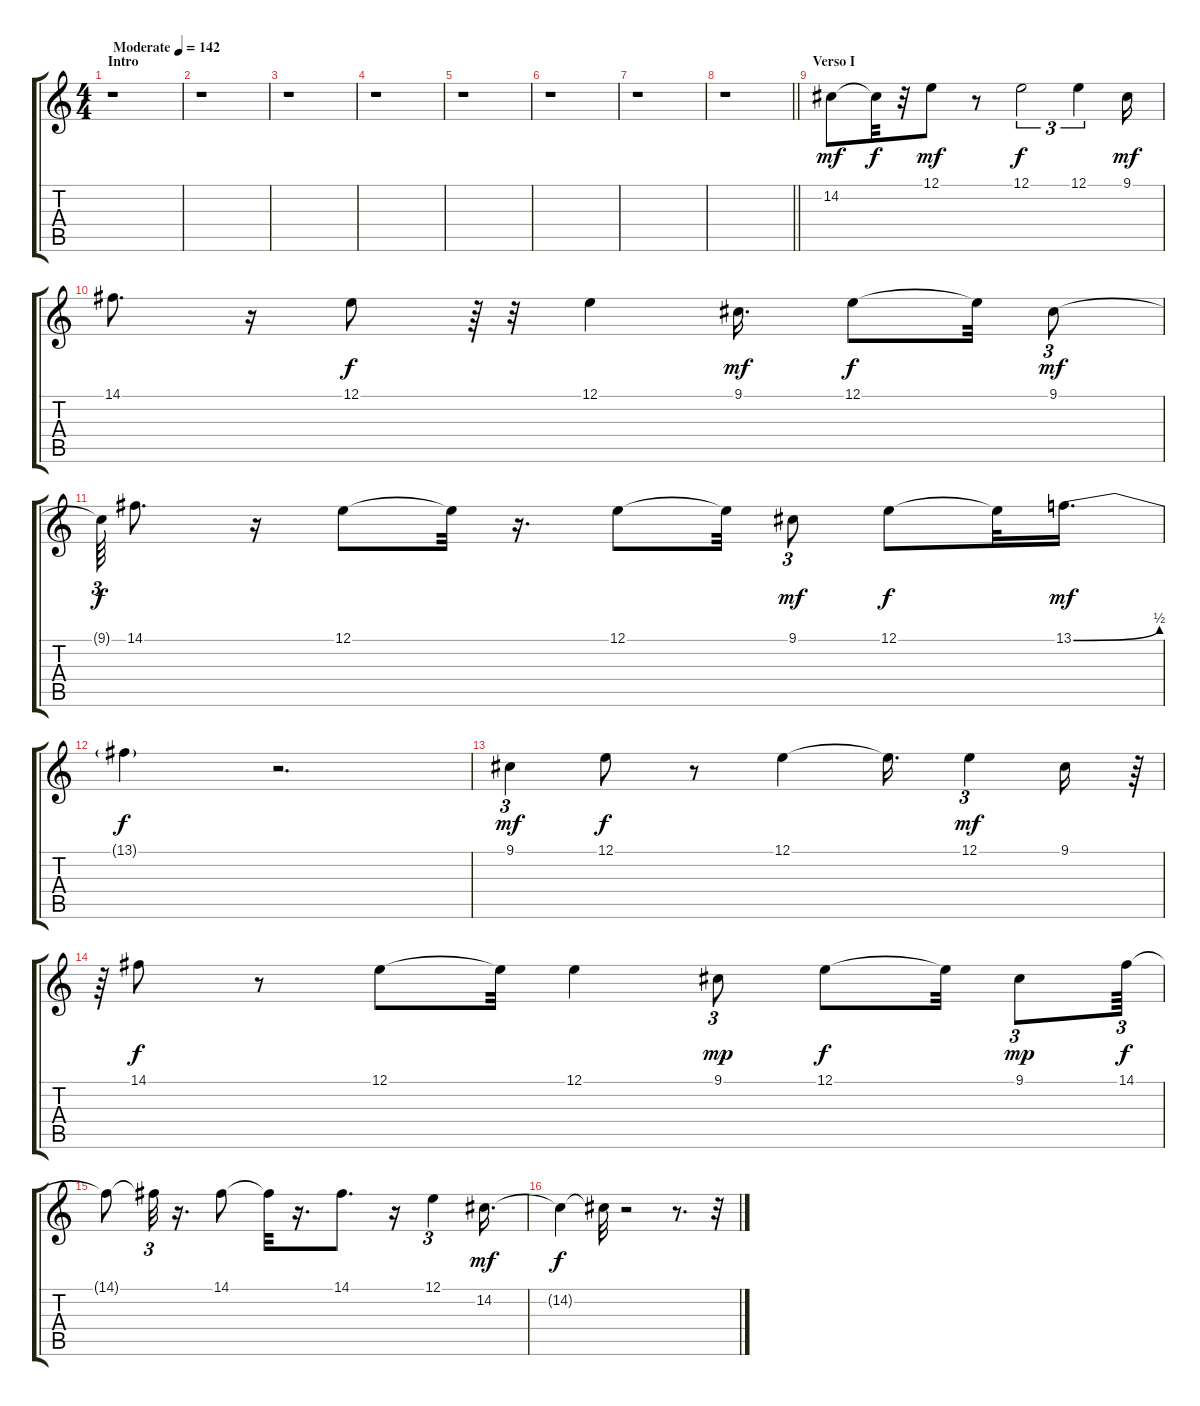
\track "" {instrument lead3calliope}
\staff {score tabs}
\tuning (E4 B3 G3 D3 A2 E2) {hide}
\ts (4 4)
\section ("" "Intro")
\tempo (142 "Moderate")
\clef g2
\ks c
r.1{dy mf instrument lead3calliope} |
r.1 |
r.1 |
r.1 |
r.1 |
r.1 |
r.1 |
\barLineRight lightlight
r.1 |
\section ("" "Verso I")
14.2.8 14.2{t}.32{dy f} r.32 12.1.8{dy mf} r.8 12.1.2{tu (3 2) dy f} 12.1.4{tu (3 2)} 9.1.16{dy mf} |
14.1.8{d} r.16 12.1.8{dy f} r.64{tu (3 2)} r.32 12.1.4 9.1.16{d dy mf} 12.1.8{dy f} 12.1{t}.32 9.1.8{tu (3 2) dy mf} |
9.1{t}.64{tu (3 2) dy f} 14.1.8{d} r.16 12.1.8 12.1{t}.32 r.16{d} 12.1.8 12.1{t}.32 9.1.8{tu (3 2) dy mf} 12.1.8{dy f} 12.1{t}.32 13.1{be (bend 0 0 60 2)}.16{d dy mf} |
13.1{t}.4{dy f} r.2{d} |
9.1.4{tu (3 2) dy mf} 12.1.8{dy f} r.8 12.1.4 12.1{t}.16{d} 12.1.4{tu (3 2) dy mf} 9.1.16 r.64{tu (3 2)} |
r.64{tu (3 2)} 14.1.8{dy f} r.8 12.1.8 12.1{t}.32 12.1.4 9.1.8{tu (3 2) dy mp} 12.1.8{dy f} 12.1{t}.32 9.1.8{tu (3 2) dy mp} 14.1.64{tu (3 2) dy f} |
14.1{t}.8 14.1{t}.32{tu (3 2)} r.16{d} 14.1.8 14.1{t}.32 r.16{d} 14.1.8{d} r.16 12.1.4{tu (3 2)} 14.2.16{d dy mf} |
14.2{t}.4{dy f} 14.2{t}.32 r.2 r.8{d} r.32
